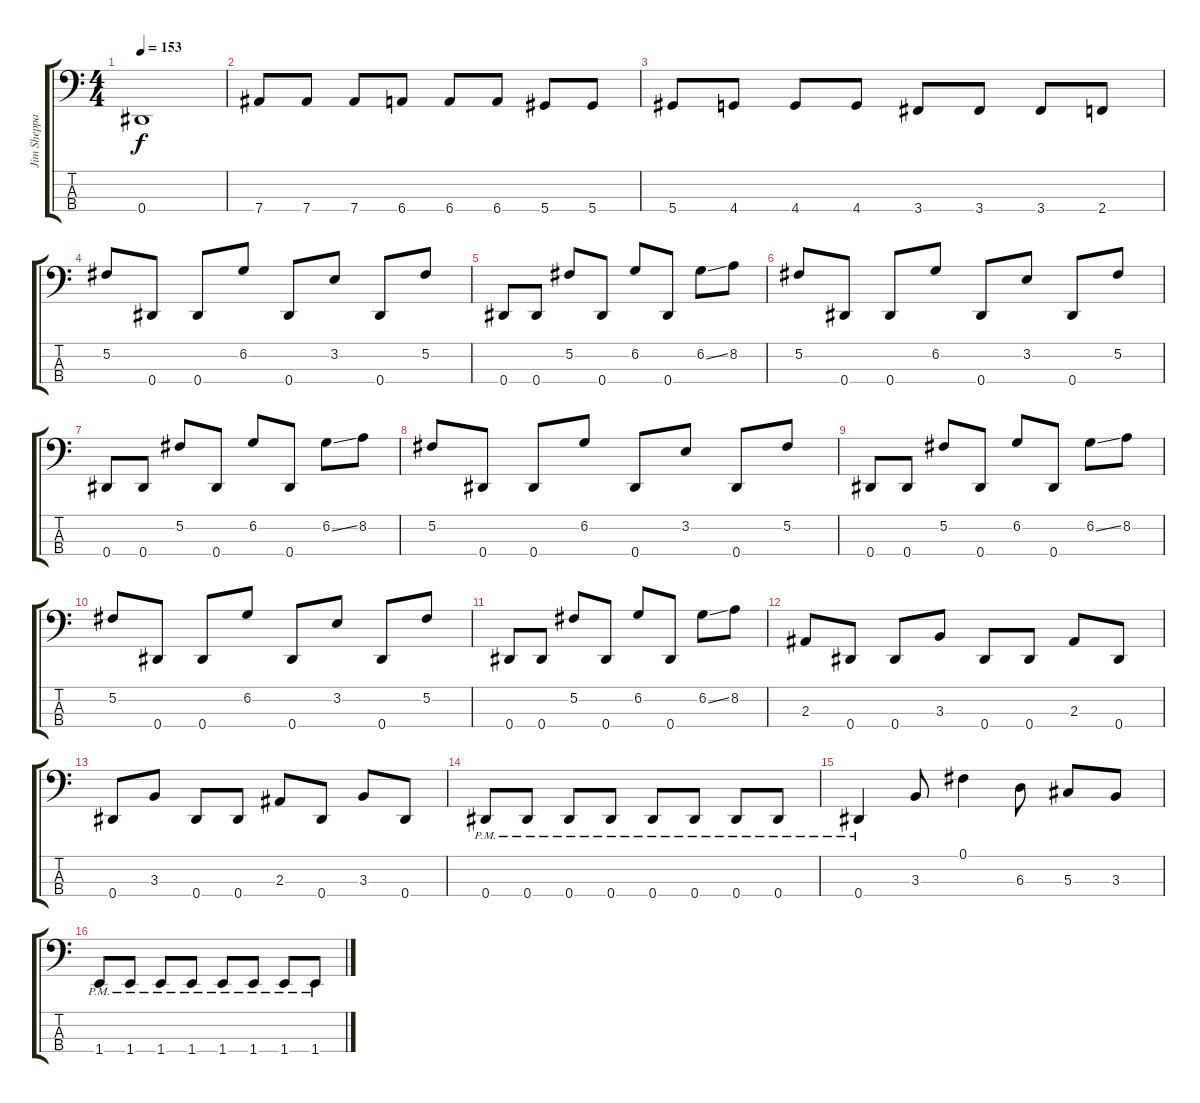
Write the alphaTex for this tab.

\track ("Jim Sheppard" "Jim Sheppa") {instrument electricbassfinger}
\staff {score tabs}
\tuning (Gb2 Db2 Ab1 Eb1) {hide}
\ts (4 4)
\tempo 153
\clef f4
\ks c
0.4{t}.1{dy f} |
7.4.8 7.4.8 7.4.8 6.4.8 6.4.8 6.4.8 5.4.8 5.4.8 |
5.4.8 4.4.8 4.4.8 4.4.8 3.4.8 3.4.8 3.4.8 2.4.8 |
5.2.8 0.4.8 0.4.8 6.2.8 0.4.8 3.2.8 0.4.8 5.2.8 |
0.4.8 0.4.8 5.2.8 0.4.8 6.2.8 0.4.8 6.2{ss}.8 8.2.8 |
5.2.8 0.4.8 0.4.8 6.2.8 0.4.8 3.2.8 0.4.8 5.2.8 |
0.4.8 0.4.8 5.2.8 0.4.8 6.2.8 0.4.8 6.2{ss}.8 8.2.8 |
5.2.8 0.4.8 0.4.8 6.2.8 0.4.8 3.2.8 0.4.8 5.2.8 |
0.4.8 0.4.8 5.2.8 0.4.8 6.2.8 0.4.8 6.2{ss}.8 8.2.8 |
5.2.8 0.4.8 0.4.8 6.2.8 0.4.8 3.2.8 0.4.8 5.2.8 |
0.4.8 0.4.8 5.2.8 0.4.8 6.2.8 0.4.8 6.2{ss}.8 8.2.8 |
2.3.8 0.4.8 0.4.8 3.3.8 0.4.8 0.4.8 2.3.8 0.4.8 |
0.4.8 3.3.8 0.4.8 0.4.8 2.3.8 0.4.8 3.3.8 0.4.8 |
0.4{pm}.8 0.4{pm}.8 0.4{pm}.8 0.4{pm}.8 0.4{pm}.8 0.4{pm}.8 0.4{pm}.8 0.4{pm}.8 |
0.4{pm}.4 3.3.8 0.1.4 6.3.8 5.3.8 3.3.8 |
1.4{pm}.8 1.4{pm}.8 1.4{pm}.8 1.4{pm}.8 1.4{pm}.8 1.4{pm}.8 1.4{pm}.8 1.4{pm}.8
